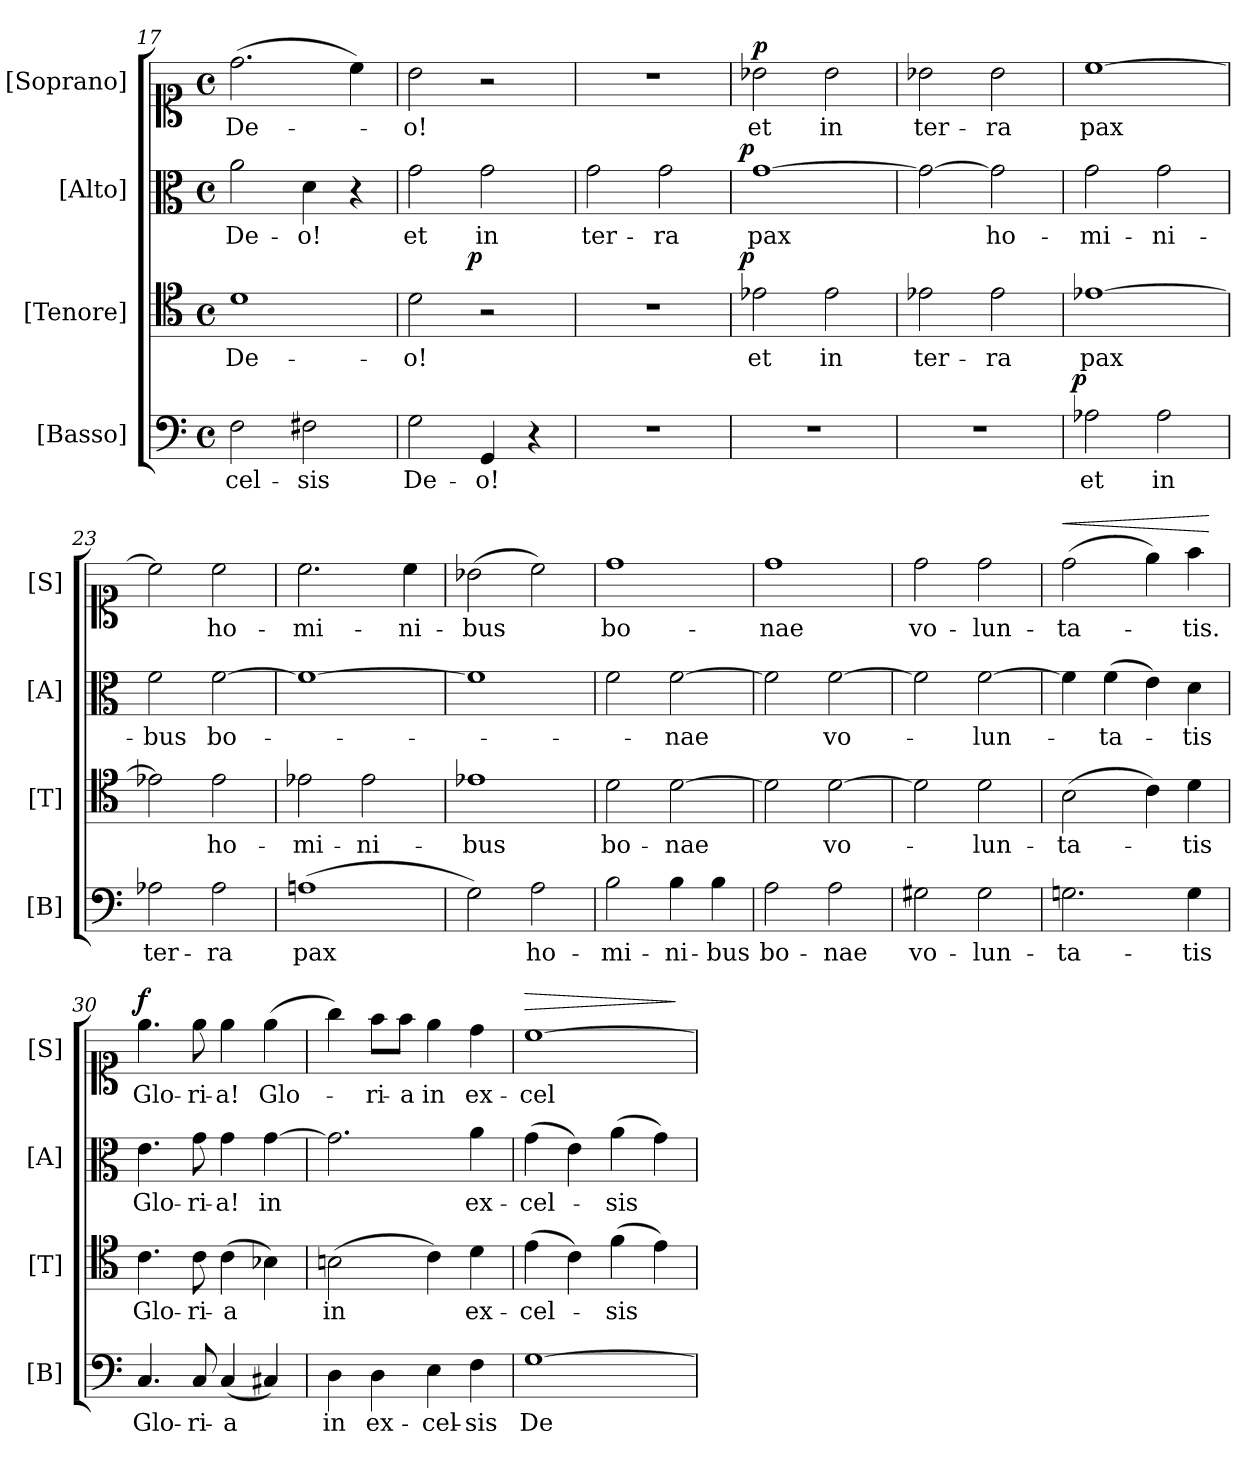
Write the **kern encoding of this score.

**kern	**text	**dynam	**kern	**text	**dynam	**kern	**text	**dynam	**kern	**text	**dynam
*part4	*part4	*part4	*part3	*part3	*part3	*part2	*part2	*part2	*part1	*part1	*part1
*staff4	*staff4	*staff4	*staff3	*staff3	*staff3	*staff2	*staff2	*staff2	*staff1	*staff1	*staff1
*I"[Basso]	*	*	*I"[Tenore]	*	*	*I"[Alto]	*	*	*I"[Soprano]	*	*
*I'[B]	*	*	*I'[T]	*	*	*I'[A]	*	*	*I'[S]	*	*
*clefF4	*	*	*clefC4	*	*	*clefC3	*	*	*clefC1	*	*
*k[]	*	*	*k[]	*	*	*k[]	*	*	*k[]	*	*
*C:	*	*	*C:	*	*	*C:	*	*	*C:	*	*
*M4/4	*	*	*M4/4	*	*	*M4/4	*	*	*M4/4	*	*
*met(c)	*	*	*met(c)	*	*	*met(c)	*	*	*met(c)	*	*
=17	=17	=17	=17	=17	=17	=17	=17	=17	=17	=17	=17
2F\	-cel-	.	1d	De-	.	2a\	De-	.	(>2.dd\	De-	.
2F#X\	-sis	.	.	.	.	4d\	-o!	.	.	.	.
.	.	.	.	.	.	4r	.	.	4cc\)	.	.
=18	=18	=18	=18	=18	=18	=18	=18	=18	=18	=18	=18
2G\	De-	.	2d\	-o!	.	2g\	et	.	2b\	-o!	.
!	!	!	!	!	!LO:DY:a:rj	!	!	!	!	!	!
4GG/	-o!	.	2r	.	p	2g\	in	.	2r	.	.
4r	.	.	.	.	.	.	.	.	.	.	.
=19	=19	=19	=19	=19	=19	=19	=19	=19	=19	=19	=19
1r	.	.	1r	.	.	2g\	ter-	.	1r	.	.
.	.	.	.	.	.	2g\	-ra	.	.	.	.
=20	=20	=20	=20	=20	=20	=20	=20	=20	=20	=20	=20
!	!	!	!	!	!LO:DY:a:rj	!	!	!LO:DY:b:rj	!	!	!LO:DY:a
1r	.	.	2e-X\	et	p	[>1g	pax	p	2b-X\	et	p
.	.	.	2e-\	in	.	.	.	.	2b-\	in	.
=21	=21	=21	=21	=21	=21	=21	=21	=21	=21	=21	=21
1r	.	.	2e-X\	ter-	.	2g\_	.	.	2b-X\	ter-	.
.	.	.	2e-\	-ra	.	2g\]	ho-	.	2b-\	-ra	.
=22	=22	=22	=22	=22	=22	=22	=22	=22	=22	=22	=22
!	!	!LO:DY:b:rj	!	!	!	!	!	!	!	!	!
2A-X\	et	p	[1e-X	pax	.	2g\	-mi-	.	[1cc	pax	.
2A-\	in	.	.	.	.	2g\	-ni-	.	.	.	.
=23	=23	=23	=23	=23	=23	=23	=23	=23	=23	=23	=23
2A-X\	ter-	.	2e-X\]	.	.	2f\	-bus	.	2cc\]	.	.
2A-\	-ra	.	2e-\	ho-	.	[>2f\	bo-	.	2cc\	ho-	.
=24	=24	=24	=24	=24	=24	=24	=24	=24	=24	=24	=24
(>1An	pax	.	2e-X\	-mi-	.	1f_	.	.	2.cc\	-mi-	.
.	.	.	2e-\	-ni-	.	.	.	.	.	.	.
.	.	.	.	.	.	.	.	.	4cc\	-ni-	.
=25	=25	=25	=25	=25	=25	=25	=25	=25	=25	=25	=25
2G\)	.	.	1e-X	-bus	.	1f]	.	.	(>2b-X\	-bus	.
2A\	ho-	.	.	.	.	.	.	.	2cc\)	.	.
=26	=26	=26	=26	=26	=26	=26	=26	=26	=26	=26	=26
2B\	-mi-	.	2d\	bo-	.	2f\	.	.	1dd	bo-	.
4B\	-ni-	.	[2d\	-nae	.	[2f\	nae	.	.	.	.
4B\	-bus	.	.	.	.	.	.	.	.	.	.
=27	=27	=27	=27	=27	=27	=27	=27	=27	=27	=27	=27
2A\	bo-	.	2d\]	.	.	2f\]	.	.	1dd	-nae	.
2A\	-nae	.	[2d\	vo-	.	[2f\	vo-	.	.	.	.
=28	=28	=28	=28	=28	=28	=28	=28	=28	=28	=28	=28
2G#X\	vo-	.	2d\]	.	.	2f\]	.	.	2dd\	vo-	.
2G#\	-lun-	.	2d\	-lun-	.	[2f\	-lun-	.	2dd\	-lun-	.
=29	=29	=29	=29	=29	=29	=29	=29	=29	=29	=29	=29
!	!	!	!	!	!	!	!	!	!	!	!LO:HP:a
2.Gn\	-ta-	.	(>2B\	-ta-	.	4f\]	.	.	(>2dd\	-ta-	<
.	.	.	.	.	.	(>4f\	-ta-	.	.	.	.
.	.	.	4c\)	.	.	4e\)	.	.	4ee\)	.	.
4G\	-tis	.	4d\	-tis	.	4d\	-tis	.	4ff\	-tis.	.
.	.	.	.	.	.	.	.	.	.	.	[
=30	=30	=30	=30	=30	=30	=30	=30	=30	=30	=30	=30
!	!	!	!	!	!	!	!	!	!	!	!LO:DY:a
4.C/	Glo-	.	4.c\	Glo-	.	4.e\	Glo-	.	4.ee\	Glo-	f
8C/	-ri-	.	8c\	-ri-	.	8g\	-ri-	.	8ee\	-ri-	.
(<4C/	-a	.	(>4c\	-a	.	4g\	-a!	.	4ee\	-a!	.
4C#X/)	.	.	4B-X\)	.	.	[4g\	in	.	(>4ee\	Glo-	.
=31	=31	=31	=31	=31	=31	=31	=31	=31	=31	=31	=31
4D\	in	.	(>2Bn\	in	.	2.g\]	.	.	4gg\)	.	.
4D\	ex-	.	.	.	.	.	.	.	8ff\L	-ri-	.
.	.	.	.	.	.	.	.	.	8ff\J	-a	.
4E\	-cel-	.	4c\)	.	.	.	.	.	4ee\	in	.
4F\	-sis	.	4d\	ex-	.	4a\	ex-	.	4dd\	ex-	.
=32	=32	=32	=32	=32	=32	=32	=32	=32	=32	=32	=32
!	!	!	!	!	!	!	!	!	!	!	!LO:HP:a
[1G	De-	.	(>4e\	-cel-	.	(>4g\	-cel-	.	[1cc	-cel-	>
.	.	.	4c\)	.	.	4e\)	.	.	.	.	.
.	.	.	(>4f\	-sis	.	(>4a\	-sis	.	.	.	.
.	.	.	4e\)	.	.	4g\)	.	.	.	.	.
.	.	.	.	.	.	.	.	.	.	.	]
=	=	=	=	=	=	=	=	=	=	=	=
*-	*-	*-	*-	*-	*-	*-	*-	*-	*-	*-	*-
